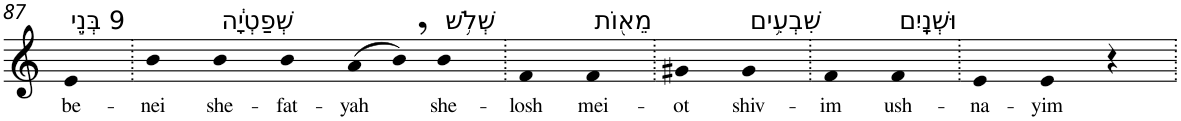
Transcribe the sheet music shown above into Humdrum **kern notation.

**kern	**text
*part1	*part1
*staff1	*staff1
*I"Piano	*
*I'Pno	*
!!LO:PB:g=z
*clefG2	*
*k[]	*
=87	=87
!LO:TX:a:t=9 בְּנֵ֣י	!
!	!LO:LY:b
4e	be-
=88.	=88.
!	!LO:LY:b
4b	-nei
!LO:TX:a:t=שְׁפַטְיָ֔ה	!
!	!LO:LY:b
4b	she-
!	!LO:LY:b
4b	-fat-
!	!LO:LY:b
(>8a	-yah
8b,)	.
!LO:TX:a:t=שְׁלֹ֥שׁ	!
!	!LO:LY:b
4b	she-
=89.	=89.
!	!LO:LY:b
4f	-losh
!LO:TX:a:t=מֵא֖וֹת	!
!	!LO:LY:b
4f	mei-
=90.	=90.
!	!LO:LY:b
4g#X	-ot
!LO:TX:a:t=שִׁבְעִ֥ים	!
!	!LO:LY:b
4g#	shiv-
=91.	=91.
!	!LO:LY:b
4f	-im
!LO:TX:a:t=וּשְׁנָֽיִם	!
!	!LO:LY:b
4f	ush-
=92.	=92.
!	!LO:LY:b
4e	-na-
!	!LO:LY:b
4e	-yim
4r	.
=.	=.
*-	*-
